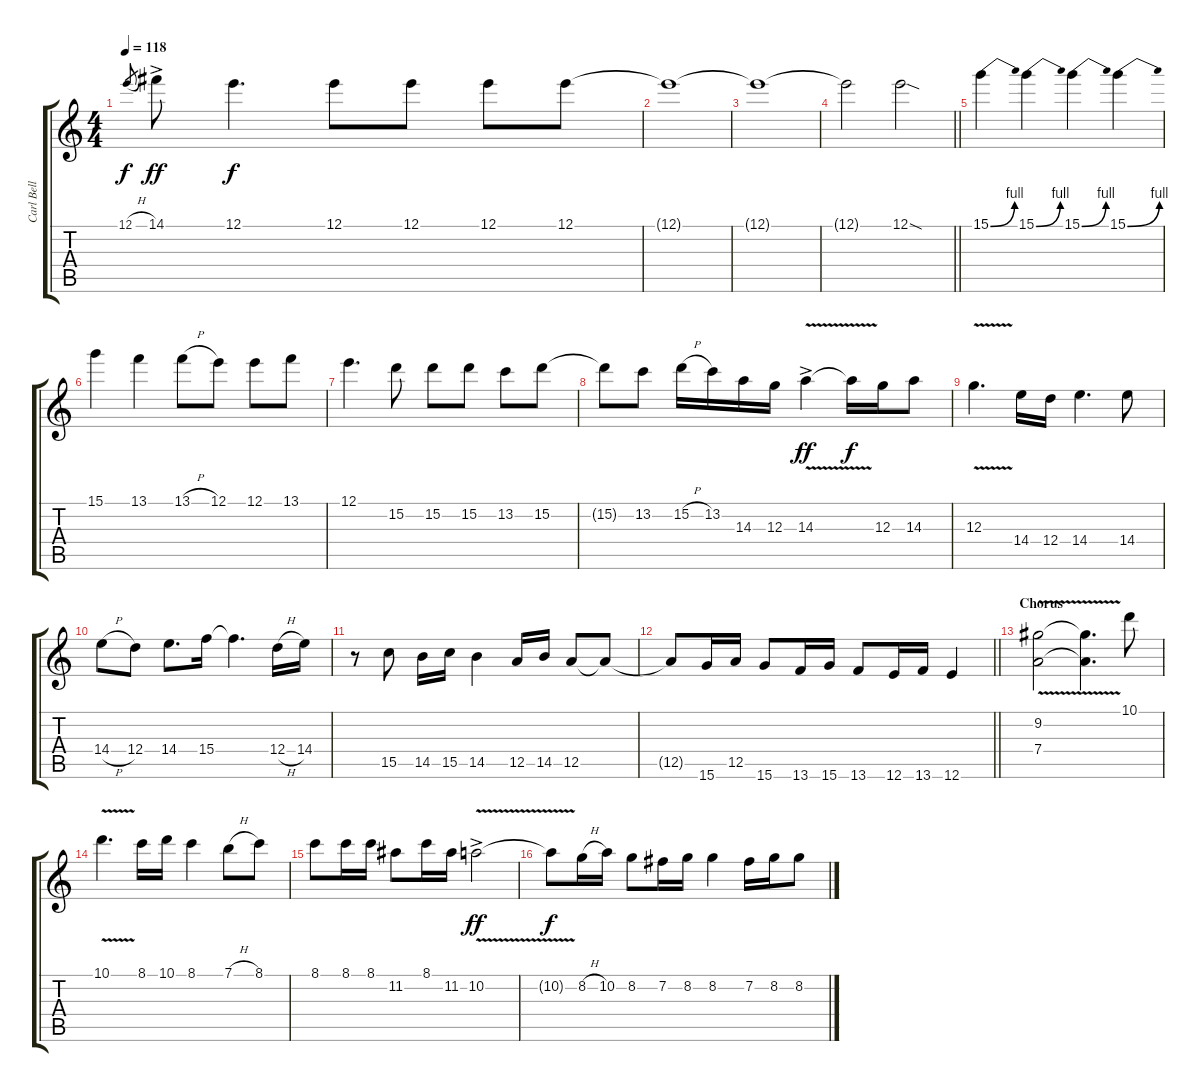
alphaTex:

\track ("Carl Bell (Lead Guitar)" "Carl Bell ") {instrument distortionguitar}
\staff {score tabs}
\tuning (E4 B3 G3 D3 A2 E2) {hide}
\ts (4 4)
\tempo 118
\clef g2
\ks c
12.1{h}.8{gr dy f} 14.1{ac}.8{dy ff} 12.1.4{d dy f} 12.1.8 12.1.8 12.1.8 12.1.8 |
12.1{t}.1 |
12.1{t}.1 |
\barLineRight lightlight
12.1{t}.2 12.1{sod}.2 |
15.1{be (bend 0 0 60 4)}.4 15.1{be (bend 0 0 60 4)}.4 15.1{be (bend 0 0 60 4)}.4 15.1{be (bend 0 0 60 4)}.4 |
15.1.4 13.1.4 13.1{h}.8 12.1.8 12.1.8 13.1.8 |
12.1.4{d} 15.2.8 15.2.8 15.2.8 13.2.8 15.2.8 |
15.2{t}.8 13.2.8 15.2{h}.16 13.2.16 14.3.16 12.3.16 14.3{v ac}.4{dy ff} 14.3{t}.16{dy f} 12.3.16 14.3.8 |
12.3{v}.4{d} 14.4.16 12.4.16 14.4.4{d} 14.4.8 |
14.4{h}.8 12.4.8 14.4.8{d} 15.4.16 15.4{t}.4{d} 12.4{h}.16 14.4.16 |
r.8 15.5.8 14.5.16 15.5.16 14.5.4 12.5.16 14.5.16 12.5.8 12.5{t}.8 |
\barLineRight lightlight
12.5{t}.8 15.6.16 12.5.16 15.6.8 13.6.16 15.6.16 13.6.8 12.6.16 13.6.16 12.6.4 |
\section ("" "Chorus")
(9.2{v} 7.4).2 (9.2{t} 7.4{t}).4{d} 10.1.8 |
10.1{v}.4{d} 8.1.16 10.1.16 8.1.4 7.1{h}.8 8.1.8 |
8.1.8 8.1.16 8.1.16 11.2.8 8.1.16 11.2.16 10.2{v ac}.2{dy ff} |
10.2{t}.8{dy f} 8.2{h}.16 10.2.16 8.2.8 7.2.16 8.2.16 8.2.4 7.2.16 8.2.16 8.2.8
